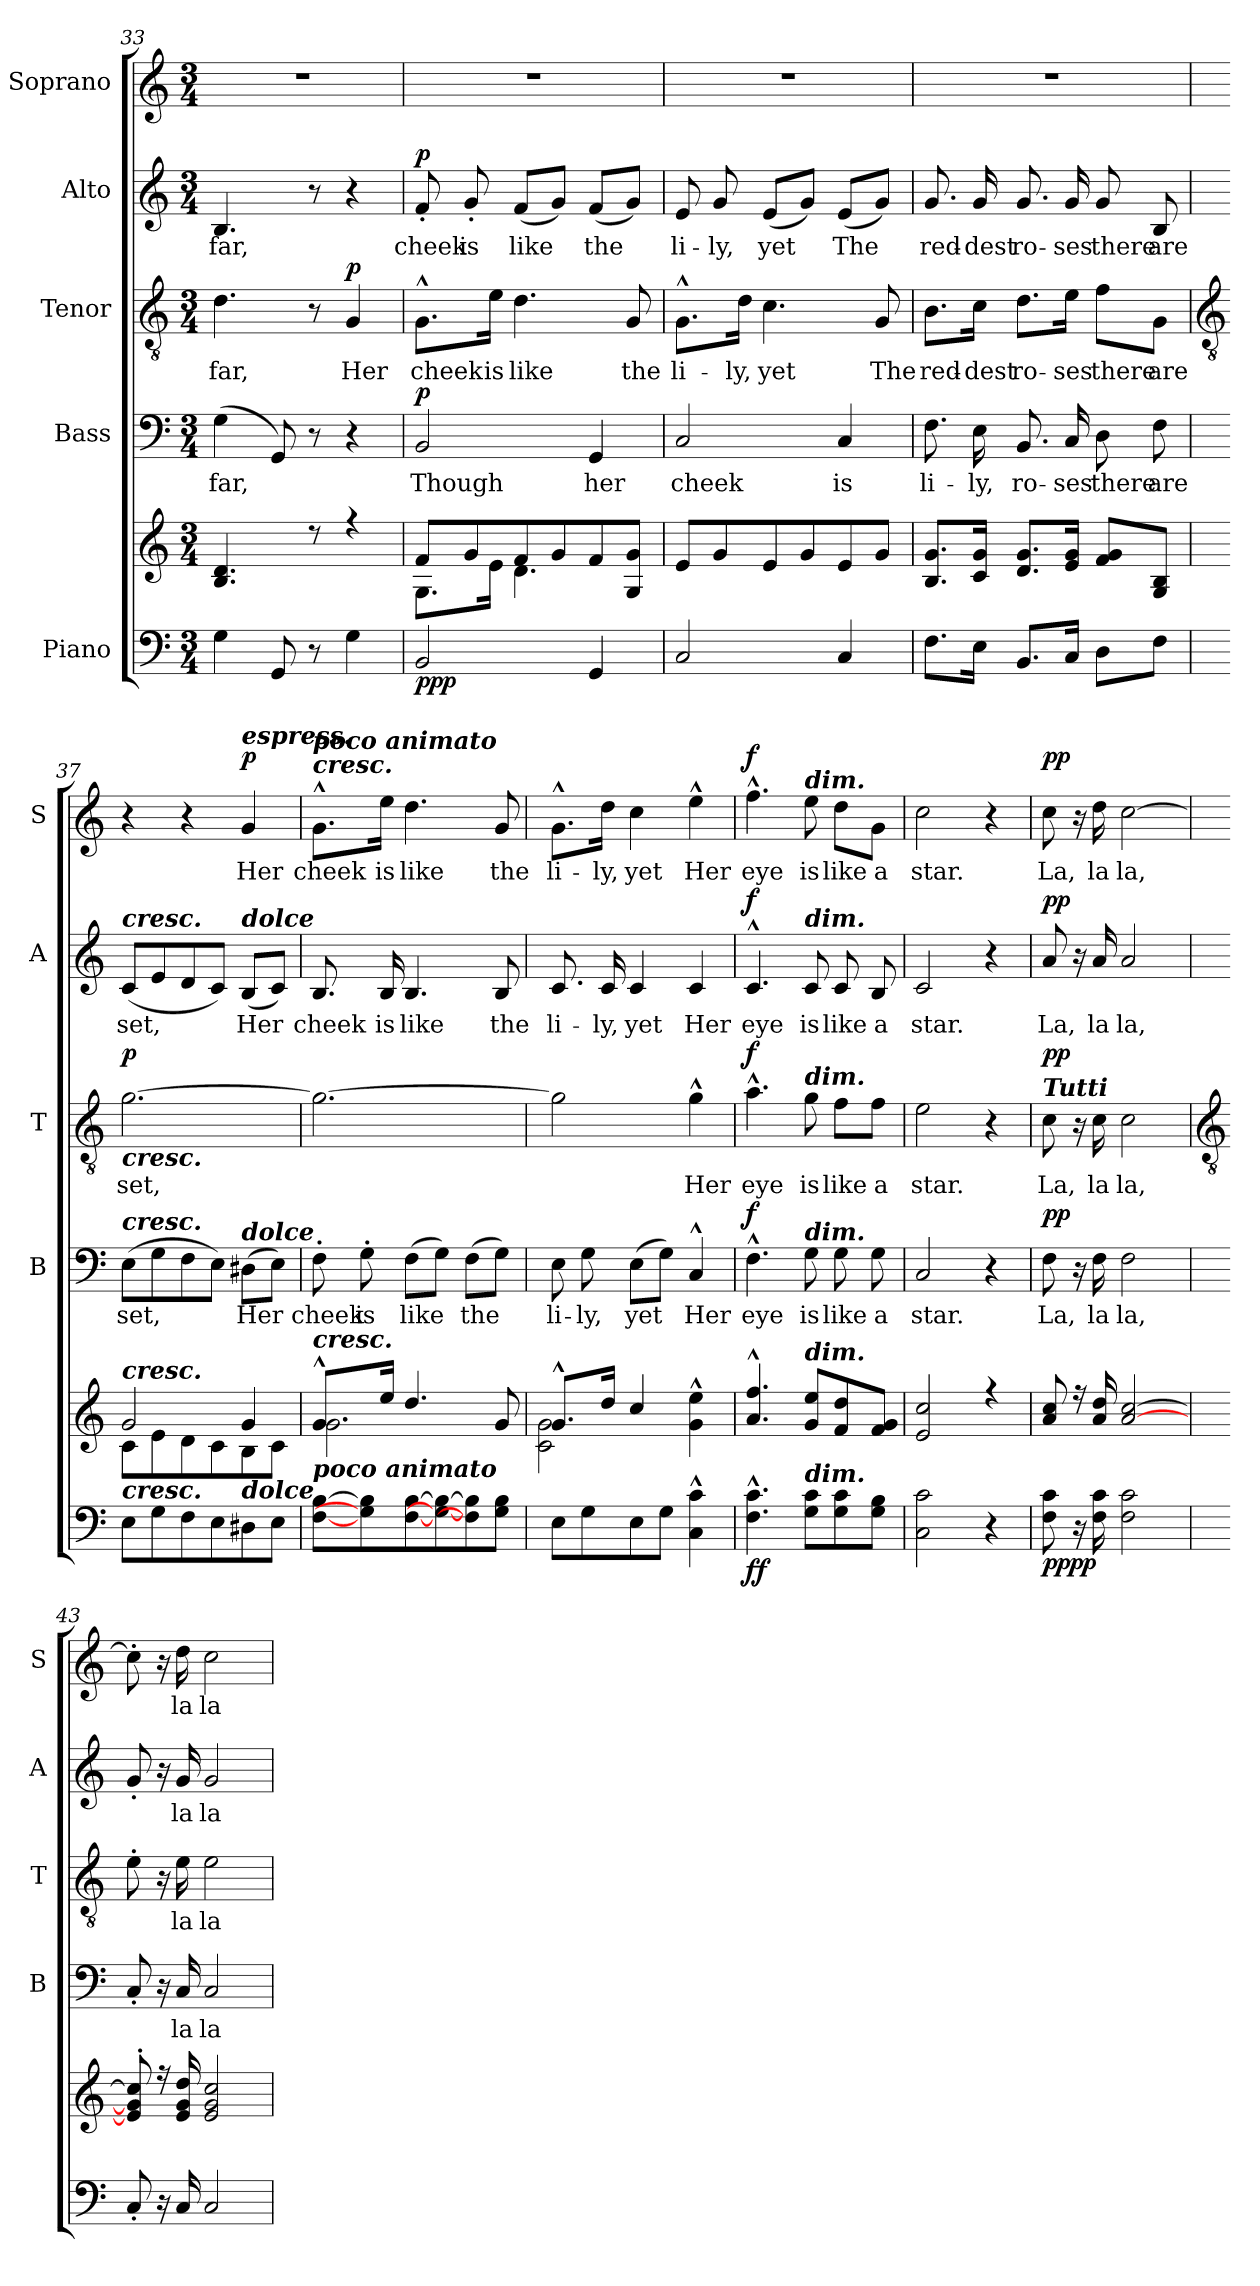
**kern	**kern	**dynam	**kern	**text	**dynam	**kern	**text	**dynam	**kern	**text	**dynam	**kern	**text	**dynam
*part5	*part5	*part5	*part4	*part4	*part4	*part3	*part3	*part3	*part2	*part2	*part2	*part1	*part1	*part1
*staff6	*staff5	*staff5/6	*staff4	*staff4	*staff4	*staff3	*staff3	*staff3	*staff2	*staff2	*staff2	*staff1	*staff1	*staff1
*I"Piano	*	*	*I"Bass	*	*	*I"Tenor	*	*	*I"Alto	*	*	*I"Soprano	*	*
*	*	*	*I'B	*	*	*I'T	*	*	*I'A	*	*	*I'S	*	*
*clefF4	*clefG2	*	*clefF4	*	*	*clefGv2	*	*	*clefG2	*	*	*clefG2	*	*
*k[]	*k[]	*	*k[]	*	*	*k[]	*	*	*k[]	*	*	*k[]	*	*
*C:	*C:	*	*C:	*	*	*C:	*	*	*C:	*	*	*C:	*	*
*M3/4	*M3/4	*	*M3/4	*	*	*M3/4	*	*	*M3/4	*	*	*M3/4	*	*
=33	=33	=33	=33	=33	=33	=33	=33	=33	=33	=33	=33	=33	=33	=33
*	*^	*	*	*	*	*	*	*	*	*	*	*	*	*
!	!	!LO:N:vis=1	!	!	!LO:LY:b	!	!	!LO:LY:b	!	!	!LO:LY:b	!	!LO:N:vis=1	!	!
4G	4.B 4.d	2.ryy	.	(4G	far,	.	4.d	far,	.	4.B	far,	.	2.r	.	.
8GG	.	.	.	8GG)	.	.	.	.	.	.	.	.	.	.	.
8r	8r	.	.	8r	.	.	8r	.	.	8r	.	.	.	.	.
!	!	!	!	!	!	!	!	!LO:LY:b	!LO:DY:b	!	!	!	!	!	!
4G	4r	.	.	4r	.	.	4G	Her	p	4r	.	.	.	.	.
=34	=34	=34	=34	=34	=34	=34	=34	=34	=34	=34	=34	=34	=34	=34	=34
!	!	!	!LO:DY:b=2	!	!LO:LY:b	!	!	!LO:LY:b	!	!	!LO:LY:b	!	!LO:N:vis=1	!	!
!	!	!	!LO:DY:n=1:b	!	!	!	!	!	!	!	!	!	!	!	!
!	!	!	!LO:DY:n=2:b	!	!	!LO:DY:b	!	!	!	!	!	!LO:DY:b	!	!	!
2BB	8fL	8.G\L	p p p	2BB	Though	p	8.G^^\L	cheek	.	8f'	cheek	p	2.r	.	.
!	!	!	!	!	!	!	!	!	!	!	!LO:LY:b	!	!	!	!
.	8g	.	.	.	.	.	.	.	.	8g'	is	.	.	.	.
!	!	!	!	!	!	!	!	!LO:LY:b	!	!	!	!	!	!	!
.	.	16e\J	.	.	.	.	16e\Jk	is	.	.	.	.	.	.	.
!	!	!	!	!	!	!	!	!LO:LY:b	!	!	!LO:LY:b	!	!	!	!
.	8f	4.d\	.	.	.	.	4.d	like	.	(<8fL	like	.	.	.	.
.	8g	.	.	.	.	.	.	.	.	8gJ)	.	.	.	.	.
!	!	!	!	!	!LO:LY:b	!	!	!	!	!	!LO:LY:b	!	!	!	!
4GG	8f	.	.	4GG	her	.	.	.	.	(<8fL	the	.	.	.	.
!	!	!	!	!	!	!	!	!LO:LY:b	!	!	!	!	!	!	!
.	8G 8gJ	8ryy	.	.	.	.	8G	the	.	8gJ)	.	.	.	.	.
=35	=35	=35	=35	=35	=35	=35	=35	=35	=35	=35	=35	=35	=35	=35	=35
!	!	!LO:N:vis=1	!	!	!LO:LY:b	!	!	!LO:LY:b	!	!	!LO:LY:b	!	!LO:N:vis=1	!	!
2C	8eL	2.ryy	.	2C	cheek	.	8.G^^\L	li-	.	8e	li-	.	2.r	.	.
!	!	!	!	!	!	!	!	!	!	!	!LO:LY:b	!	!	!	!
.	8g	.	.	.	.	.	.	.	.	8g	-ly,	.	.	.	.
!	!	!	!	!	!	!	!	!LO:LY:b	!	!	!	!	!	!	!
.	.	.	.	.	.	.	16d\Jk	-ly,	.	.	.	.	.	.	.
!	!	!	!	!	!	!	!	!LO:LY:b	!	!	!LO:LY:b	!	!	!	!
.	8e	.	.	.	.	.	4.c	yet	.	(<8eL	yet	.	.	.	.
.	8g	.	.	.	.	.	.	.	.	8gJ)	.	.	.	.	.
!	!	!	!	!	!LO:LY:b	!	!	!	!	!	!LO:LY:b	!	!	!	!
4C	8e	.	.	4C	is	.	.	.	.	(<8eL	The	.	.	.	.
!	!	!	!	!	!	!	!	!LO:LY:b	!	!	!	!	!	!	!
.	8gJ	.	.	.	.	.	8G	The	.	8gJ)	.	.	.	.	.
=36	=36	=36	=36	=36	=36	=36	=36	=36	=36	=36	=36	=36	=36	=36	=36
!	!	!LO:N:vis=1	!	!	!LO:LY:b	!	!	!LO:LY:b	!	!	!LO:LY:b	!	!LO:N:vis=1	!	!
8.FL	8.B 8.gL	2.ryy	.	8.F	li-	.	8.B\L	red-	.	8.g	red-	.	2.r	.	.
!	!	!	!	!	!LO:LY:b	!	!	!LO:LY:b	!	!	!LO:LY:b	!	!	!	!
16EJ	16c 16gJ	.	.	16E	-ly,	.	16c\Jk	-dest	.	16g	-dest	.	.	.	.
!	!	!	!	!	!LO:LY:b	!	!	!LO:LY:b	!	!	!LO:LY:b	!	!	!	!
8.BBL	8.d 8.gL	.	.	8.BB	ro-	.	8.d\L	ro-	.	8.g	ro-	.	.	.	.
!	!	!	!	!	!LO:LY:b	!	!	!LO:LY:b	!	!	!LO:LY:b	!	!	!	!
16CJ	16e 16gJ	.	.	16C	-ses	.	16e\Jk	-ses	.	16g	-ses	.	.	.	.
!	!	!	!	!	!LO:LY:b	!	!	!LO:LY:b	!	!	!LO:LY:b	!	!	!	!
8DL	8f 8gL	.	.	8D	there	.	8f\L	there	.	8g	there	.	.	.	.
!	!	!	!	!	!LO:LY:b	!	!	!LO:LY:b	!	!	!LO:LY:b	!	!	!	!
8FJ	8G 8BJ	.	.	8F	are	.	8G\J	are	.	8B	are	.	.	.	.
!!LO:LB:g=z
=37	=37	=37	=37	=37	=37	=37	=37	=37	=37	=37	=37	=37	=37	=37	=37
*	*	*	*	*	*	*	*clefGv2	*	*	*	*	*	*	*	*
!	!	!	!	!	!	!	!	!	!	!LO:TX:a:Bi:t=cresc.	!	!	!	!	!
!	!	!	!	!	!	!	!LO:TX:b:Bi:t=cresc.	!	!	!	!	!	!	!	!
!	!	!	!	!LO:TX:a:Bi:t=cresc.	!	!	!	!	!	!	!	!	!	!	!
!	!LO:TX:a:Bi:t=cresc.	!	!	!	!	!	!	!	!	!	!	!	!	!	!
!LO:TX:a:Bi:t=cresc.	!	!	!	!	!	!	!	!	!	!	!	!	!	!	!
!	!	!	!	!	!LO:LY:b	!	!	!LO:LY:b	!LO:DY:b	!	!LO:LY:b	!	!	!	!
8EL	2g	8c\L	.	(>8EL	set,	.	[2.g	set,	p	(<8cL	set,	.	4r	.	.
8G	.	8e\	.	8G	.	.	.	.	.	8e	.	.	.	.	.
8F	.	8d\	.	8F	.	.	.	.	.	8d	.	.	4r	.	.
8E	.	8c\	.	8EJ)	.	.	.	.	.	8cJ)	.	.	.	.	.
!	!	!	!	!	!	!	!	!	!	!	!	!	!LO:TX:a:Bi:t=espress.	!	!
!	!	!	!	!	!	!	!	!	!	!LO:TX:a:Bi:t=dolce	!	!	!	!	!
!	!	!	!	!LO:TX:a:Bi:t=dolce	!	!	!	!	!	!	!	!	!	!	!
!LO:TX:a:Bi:t=dolce	!	!	!	!	!	!	!	!	!	!	!	!	!	!	!
!	!	!	!	!	!LO:LY:b	!	!	!	!	!	!LO:LY:b	!	!	!LO:LY:b	!LO:DY:b
8D#X	4g	8B\	.	(>8D#XL	Her	.	.	.	.	(<8BL	Her	.	4g	Her	p
8EJ	.	8c\J	.	8EJ)	.	.	.	.	.	8cJ)	.	.	.	.	.
=38	=38	=38	=38	=38	=38	=38	=38	=38	=38	=38	=38	=38	=38	=38	=38
!	!	!	!	!	!	!	!	!	!	!	!	!	!LO:TX:a:Bi:t=cresc.	!	!
!	!	!	!	!	!	!	!	!	!	!	!	!	!LO:TX:a:Bi:t=poco animato	!	!
!	!LO:TX:a:Bi:t=cresc.	!	!	!	!	!	!	!	!	!	!	!	!	!	!
!	!LO:TX:b:Bi:t=poco animato	!	!	!	!	!	!	!	!	!	!	!	!	!	!
!	!	!	!	!	!LO:LY:b	!	!	!	!	!	!LO:LY:b	!	!	!LO:LY:b	!
[8F [8BL	8.g^^/L	2.g\	.	8F'	cheek	.	2.g_	.	.	8.B	cheek	.	8.g^^\L	cheek	.
!	!	!	!	!	!LO:LY:b	!	!	!	!	!	!	!	!	!	!
8G] 8B]	.	.	.	8G'	is	.	.	.	.	.	.	.	.	.	.
!	!	!	!	!	!	!	!	!	!	!	!LO:LY:b	!	!	!LO:LY:b	!
.	16ee/J	.	.	.	.	.	.	.	.	16B	is	.	16ee\Jk	is	.
!	!	!	!	!	!LO:LY:b	!	!	!	!	!	!LO:LY:b	!	!	!LO:LY:b	!
[8F [8B	4.dd/	.	.	(>8FL	like	.	.	.	.	4.B	like	.	4.dd	like	.
8G_ 8B_	.	.	.	8GJ)	.	.	.	.	.	.	.	.	.	.	.
!	!	!	!	!	!LO:LY:b	!	!	!	!	!	!	!	!	!	!
8F] 8B]	.	.	.	(>8FL	the	.	.	.	.	.	.	.	.	.	.
!	!	!	!	!	!	!	!	!	!	!	!LO:LY:b	!	!	!LO:LY:b	!
8G 8BJ	8g	.	.	8GJ)	.	.	.	.	.	8B	the	.	8g	the	.
=39	=39	=39	=39	=39	=39	=39	=39	=39	=39	=39	=39	=39	=39	=39	=39
!	!	!	!	!	!LO:LY:b	!	!	!	!	!	!LO:LY:b	!	!	!LO:LY:b	!
8EL	8.g^^/L	2c\ 2g\	.	8E	li-	.	2g]	.	.	8.c	li-	.	8.g^^\L	li-	.
!	!	!	!	!	!LO:LY:b	!	!	!	!	!	!	!	!	!	!
8G	.	.	.	8G	-ly,	.	.	.	.	.	.	.	.	.	.
!	!	!	!	!	!	!	!	!	!	!	!LO:LY:b	!	!	!LO:LY:b	!
.	16dd/J	.	.	.	.	.	.	.	.	16c	-ly,	.	16dd\Jk	-ly,	.
!	!	!	!	!	!LO:LY:b	!	!	!	!	!	!LO:LY:b	!	!	!LO:LY:b	!
8E	4cc/	.	.	(>8EL	yet	.	.	.	.	4c	yet	.	4cc	yet	.
8GJ	.	.	.	8GJ)	.	.	.	.	.	.	.	.	.	.	.
!	!	!	!	!	!LO:LY:b	!	!	!LO:LY:b	!	!	!LO:LY:b	!	!	!LO:LY:b	!
4C^^ 4c^^	4g^^ 4ee^^	4ryy	.	4C^^	Her	.	4g^^	Her	.	4c	Her	.	4ee^^	Her	.
=40	=40	=40	=40	=40	=40	=40	=40	=40	=40	=40	=40	=40	=40	=40	=40
!	!	!LO:N:vis=1	!LO:DY:b=2	!	!LO:LY:b	!	!	!LO:LY:b	!	!	!LO:LY:b	!	!	!LO:LY:b	!
!	!	!	!LO:DY:n=1:b	!	!	!LO:DY:b	!	!	!LO:DY:b	!	!	!LO:DY:b	!	!	!LO:DY:b
4.F^^ 4.c^^	4.a^^ 4.ff^^	2.ryy	f f	4.F^^	eye	f	4.a^^	eye	f	4.c^^	eye	f	4.ff^^	eye	f
!	!	!	!	!	!	!	!	!	!	!	!	!	!LO:TX:a:Bi:t=dim.	!	!
!	!	!	!	!	!	!	!	!	!	!LO:TX:a:Bi:t=dim.	!	!	!	!	!
!	!	!	!	!	!	!	!LO:TX:a:Bi:t=dim.	!	!	!	!	!	!	!	!
!	!	!	!	!LO:TX:a:Bi:t=dim.	!	!	!	!	!	!	!	!	!	!	!
!	!LO:TX:a:Bi:t=dim.	!	!	!	!	!	!	!	!	!	!	!	!	!	!
!LO:TX:a:Bi:t=dim.	!	!	!	!	!	!	!	!	!	!	!	!	!	!	!
!	!	!	!	!	!LO:LY:b	!	!	!LO:LY:b	!	!	!LO:LY:b	!	!	!LO:LY:b	!
8G 8cL	8g 8eeL	.	.	8G	is	.	8g	is	.	8c	is	.	8ee	is	.
!	!	!	!	!	!LO:LY:b	!	!	!LO:LY:b	!	!	!LO:LY:b	!	!	!LO:LY:b	!
8G 8c	8f 8dd	.	.	8G	like	.	8f\L	like	.	8c	like	.	8dd\L	like	.
!	!	!	!	!	!LO:LY:b	!	!	!LO:LY:b	!	!	!LO:LY:b	!	!	!LO:LY:b	!
8G 8BJ	8f 8gJ	.	.	8G	a	.	8f\J	a	.	8B	a	.	8g\J	a	.
=41	=41	=41	=41	=41	=41	=41	=41	=41	=41	=41	=41	=41	=41	=41	=41
!	!	!LO:N:vis=1	!	!	!LO:LY:b	!	!	!LO:LY:b	!	!	!LO:LY:b	!	!	!LO:LY:b	!
2C 2c	2e 2cc	2.ryy	.	2C	star.	.	2e	star.	.	2c	star.	.	2cc	star.	.
4r	4r	.	.	4r	.	.	4r	.	.	4r	.	.	4r	.	.
=42	=42	=42	=42	=42	=42	=42	=42	=42	=42	=42	=42	=42	=42	=42	=42
!	!	!	!	!	!	!	!LO:TX:a:Bi:t=Tutti	!	!	!	!	!	!	!	!
!	!	!LO:N:vis=1	!LO:DY:b=2	!	!LO:LY:b	!	!	!LO:LY:b	!	!	!LO:LY:b	!	!	!LO:LY:b	!
!	!	!	!LO:DY:n=1:b	!	!	!LO:DY:b	!	!	!LO:DY:b	!	!	!LO:DY:b	!	!	!LO:DY:b
8F 8c	8a 8cc	2.ryy	pp pp	8F	La,	pp	8c	La,	pp	8a	La,	pp	8cc	La,	pp
16r	16r	.	.	16r	.	.	16r	.	.	16r	.	.	16r	.	.
!	!	!	!	!	!LO:LY:b	!	!	!LO:LY:b	!	!	!LO:LY:b	!	!	!LO:LY:b	!
16F 16c	16a 16dd	.	.	16F	la	.	16c	la	.	16a	la	.	16dd	la	.
!	!	!	!	!	!LO:LY:b	!	!	!LO:LY:b	!	!	!LO:LY:b	!	!	!LO:LY:b	!
2F 2c	[2a [2cc	.	.	2F	la,	.	2c	la,	.	2a	la,	.	[2cc	la,	.
!!LO:LB:g=z
=43	=43	=43	=43	=43	=43	=43	=43	=43	=43	=43	=43	=43	=43	=43	=43
*	*	*	*	*	*	*	*clefGv2	*	*	*	*	*	*	*	*
!	!	!LO:N:vis=1	!	!	!	!	!	!	!	!	!	!	!	!	!
8C'	8e]' 8g]' 8cc]'	2.ryy	.	8C'	.	.	8e'	.	.	8g'	.	.	8cc']	.	.
16r	16r	.	.	16r	.	.	16r	.	.	16r	.	.	16r	.	.
!	!	!	!	!	!LO:LY:b	!	!	!LO:LY:b	!	!	!LO:LY:b	!	!	!LO:LY:b	!
16C	16e 16g 16dd	.	.	16C	la	.	16e	la	.	16g	la	.	16dd	la	.
!	!	!	!	!	!LO:LY:b	!	!	!LO:LY:b	!	!	!LO:LY:b	!	!	!LO:LY:b	!
2C	2e 2g 2cc	.	.	2C	la	.	2e	la	.	2g	la	.	2cc	la	.
*	*v	*v	*	*	*	*	*	*	*	*	*	*	*	*	*
=	=	=	=	=	=	=	=	=	=	=	=	=	=	=
*-	*-	*-	*-	*-	*-	*-	*-	*-	*-	*-	*-	*-	*-	*-
